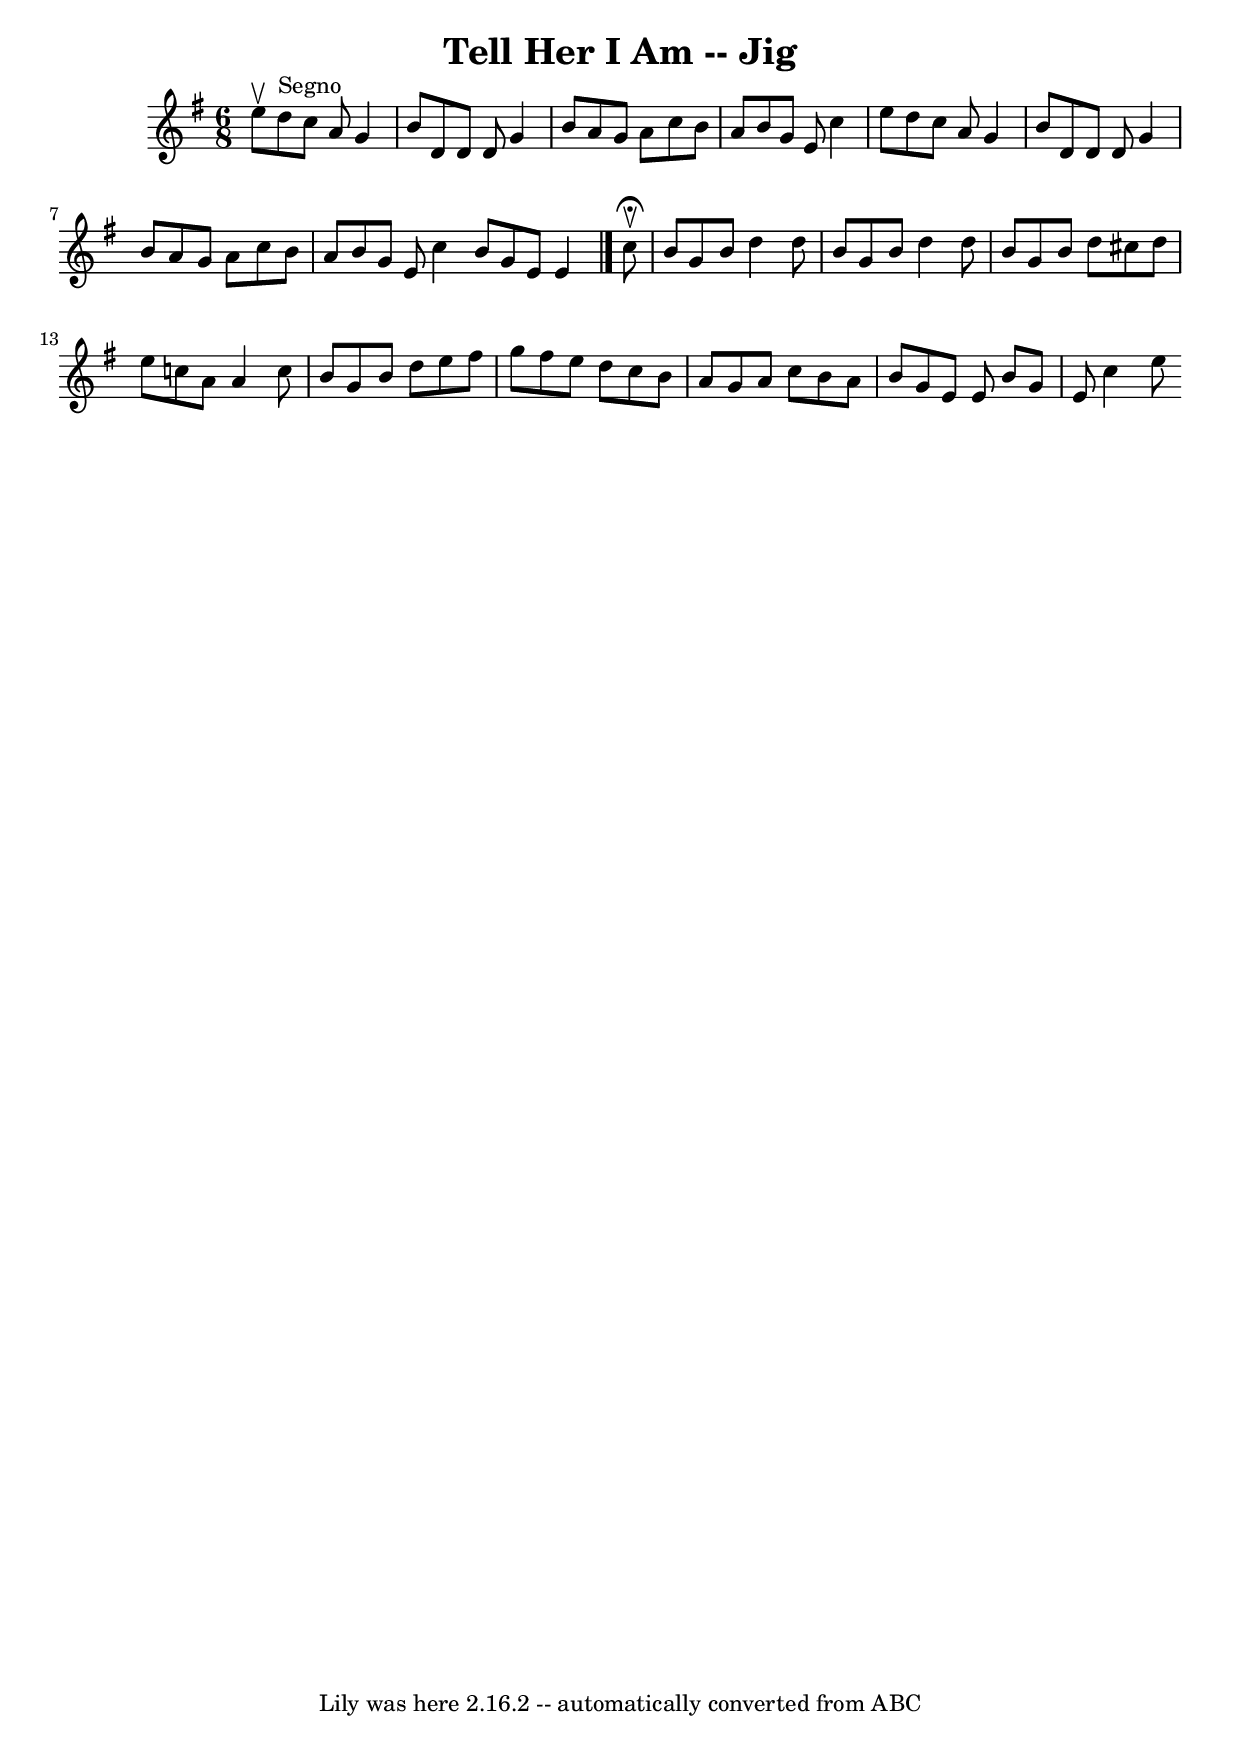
\version "2.16.2"
\include "Mammoth.ily"
\header {
  %% book = "Ryan's Mammoth Collection"
  crossRefNumber = "1"
  footnotes = "\\\\85 436"
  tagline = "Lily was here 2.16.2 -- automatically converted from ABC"
  title = "Tell Her I Am -- Jig"

}
voicedefault =  {


  \time 6/8 
  \key g \major   e''8^\upbow    |
  d''8^"Segno" c''8       a'8 g'4 b'8     |
  d'8 d'8 d'8 g'4 b'8    |
     a'8 g'8 a'8 c''8 b'8 a'8     |
  b'8 g'8 e'8 c''4    e''8     |
  d''8 c''8 a'8 g'4 b'8    |
  d'8       d'8 d'8 g'4 b'8     |
  a'8 g'8 a'8 c''8 b'8 a'8   |
  b'8 g'8 e'8 c''4  \bar ":|" b'8 g'8 e'8 e'4       \bar "|." c''8^\fermata^\upbow  |
  b'8 g'8 b'8 d''4       d''8     |
  b'8 g'8 b'8 d''4 d''8    |
  b'8 g'8      b'8 d''8 cis''8 d''8     |
  e''8 c''!8 a'8 a'4       c''8     |
  b'8 g'8 b'8 d''8 e''8 fis''8    |
     g''8 fis''8 e''8 d''8 c''8 b'8     |
  a'8 g'8 a'8      c''8 b'8 a'8     |
  b'8 g'8 e'8 e'8  \bar ":|" b'8       g'8 e'8 c''4 e''8      \bar " |."   

}

\score{
  <<

    \context Staff="default"
    {
      \voicedefault 
      
    }

  >>
  \layout {
    
  }
  \midi {
  }

}
